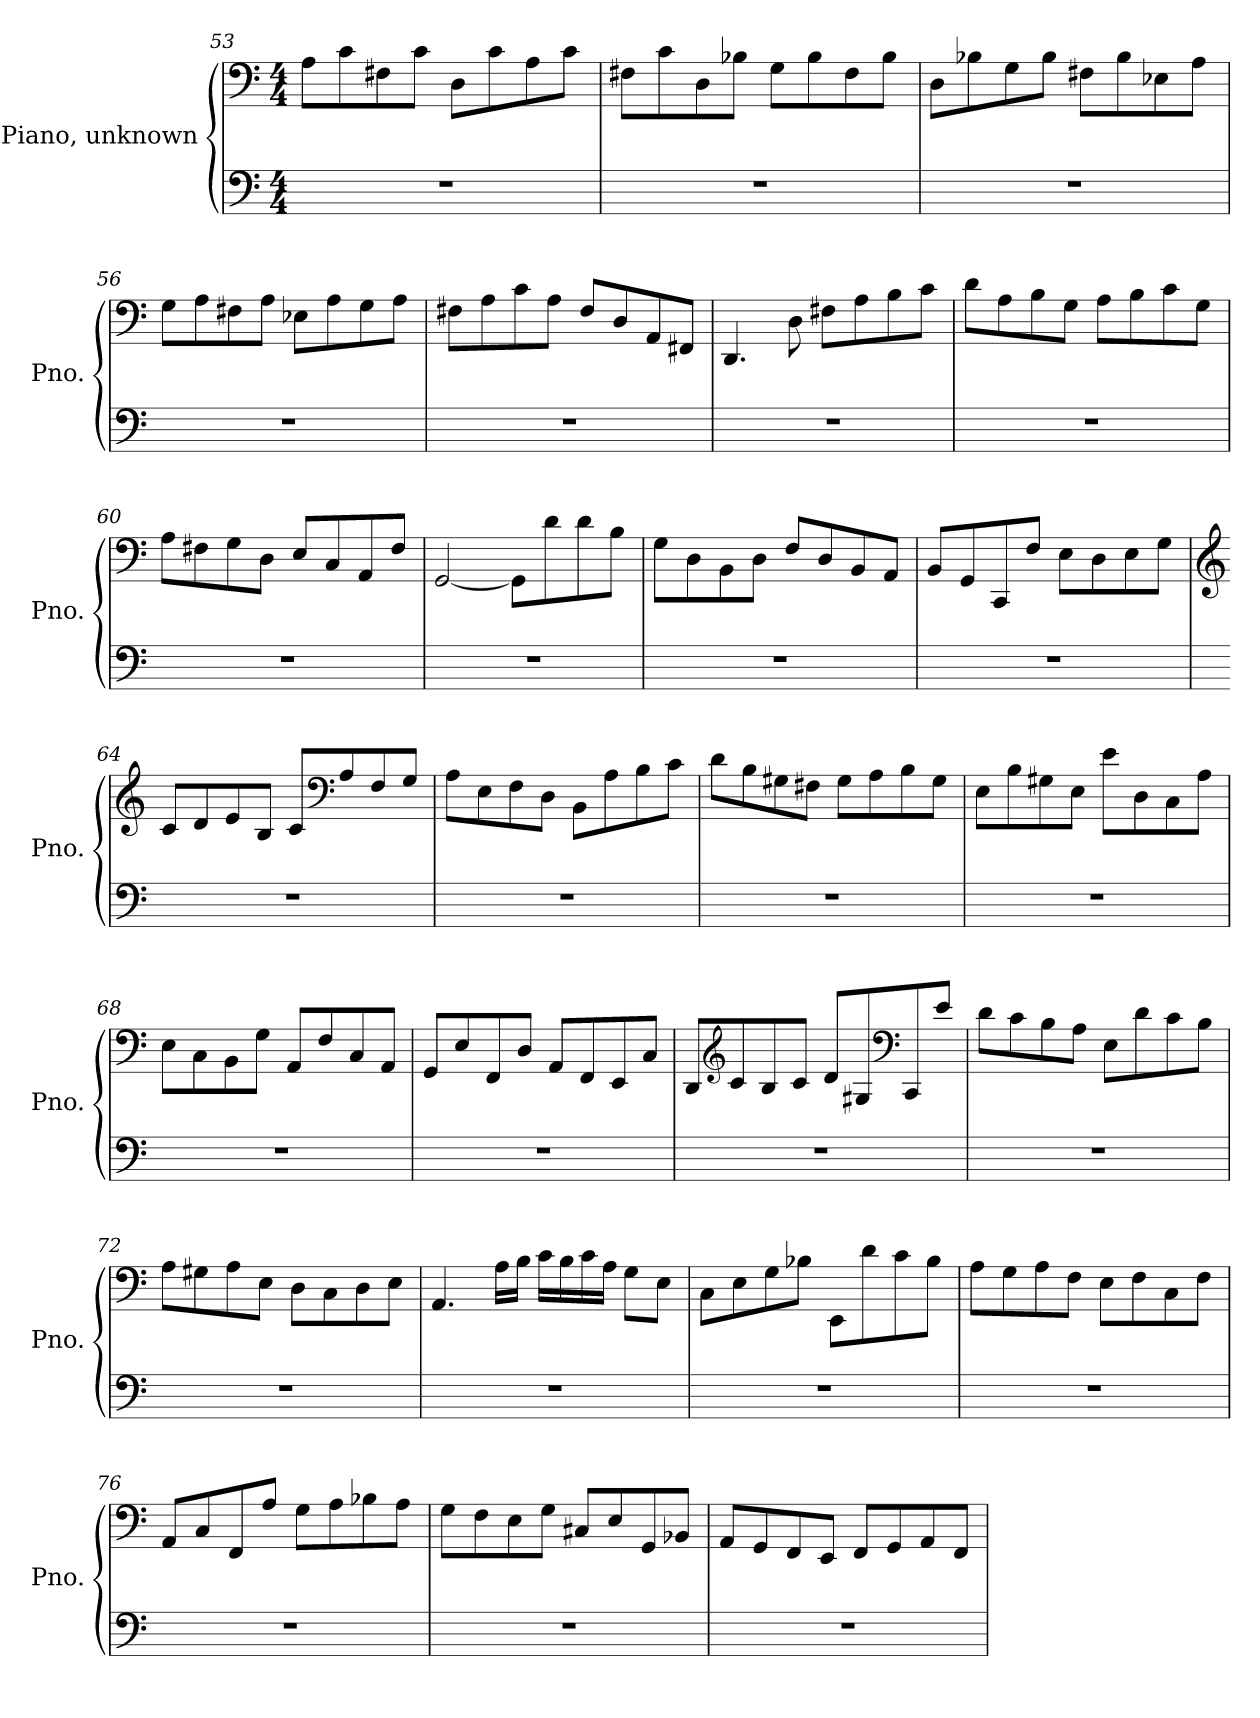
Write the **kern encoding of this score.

**kern	**kern
*part1	*part1
*staff2	*staff1
*I"Piano, unknown	*
*I'Pno.	*
*clefF4	*clefF4
*k[]	*k[]
*M4/4	*M4/4
=53	=53
1r	8A\L
.	8c\
.	8F#X\
.	8c\J
.	8D\L
.	8c\
.	8A\
.	8c\J
!!LO:PB:g=z
=54	=54
1r	8F#X\L
.	8c\
.	8D\
.	8B-X\J
.	8G\L
.	8B-\
.	8F#\
.	8B-\J
=55	=55
1r	8D\L
.	8B-X\
.	8G\
.	8B-\J
.	8F#X\L
.	8B-\
.	8E-X\
.	8A\J
=56	=56
1r	8G\L
.	8A\
.	8F#X\
.	8A\J
.	8E-X\L
.	8A\
.	8G\
.	8A\J
=57	=57
1r	8F#X\L
.	8A\
.	8c\
.	8A\J
.	8F#/L
.	8D/
.	8AA/
.	8FF#X/J
!!LO:LB:g=z
=58	=58
1r	4.DD/
.	8D\
.	8F#X\L
.	8A\
.	8B\
.	8c\J
=59	=59
1r	8d\L
.	8A\
.	8B\
.	8G\J
.	8A\L
.	8B\
.	8c\
.	8G\J
=60	=60
1r	8A\L
.	8F#X\
.	8G\
.	8D\J
.	8E/L
.	8C/
.	8AA/
.	8F#/J
=61	=61
1r	[2GG/
.	8GG\L]
.	8d\
.	8d\
.	8B\J
=62	=62
1r	8G\L
.	8D\
.	8BB\
.	8D\J
.	8F/L
.	8D/
.	8BB/
.	8AA/J
!!LO:LB:g=z
=63	=63
1r	8BB/L
.	8GG/
.	8CC/
.	8F/J
.	8E\L
.	8D\
.	8E\
.	8G\J
=64	=64
*	*clefG2
1r	8c/L
.	8d/
.	8e/
.	8B/J
.	8c/L
*	*clefF4
.	8A/
.	8F/
.	8G/J
=65	=65
1r	8A\L
.	8E\
.	8F\
.	8D\J
.	8BB\L
.	8A\
.	8B\
.	8c\J
=66	=66
1r	8d\L
.	8B\
.	8G#X\
.	8F#X\J
.	8G#\L
.	8A\
.	8B\
.	8G#\J
!!LO:LB:g=z
=67	=67
1r	8E\L
.	8B\
.	8G#X\
.	8E\J
.	8e\L
.	8D\
.	8C\
.	8A\J
=68	=68
1r	8E\L
.	8C\
.	8BB\
.	8G\J
.	8AA/L
.	8F/
.	8C/
.	8AA/J
=69	=69
1r	8GG/L
.	8E/
.	8FF/
.	8D/J
.	8AA/L
.	8FF/
.	8EE/
.	8C/J
=70	=70
1r	8DD/L
*	*clefG2
.	8c/
.	8B/
.	8c/J
.	8d/L
.	8G#X/
*	*clefF4
.	8CC/
.	8e/J
!!LO:LB:g=z
=71	=71
1r	8d\L
.	8c\
.	8B\
.	8A\J
.	8E\L
.	8d\
.	8c\
.	8B\J
=72	=72
1r	8A\L
.	8G#X\
.	8A\
.	8E\J
.	8D\L
.	8C\
.	8D\
.	8E\J
=73	=73
1r	4.AA/
.	16A\LL
.	16B\JJ
.	16c\LL
.	16B\
.	16c\
.	16A\JJ
.	8G\L
.	8E\J
=74	=74
1r	8C\L
.	8E\
.	8G\
.	8B-X\J
.	8EE\L
.	8d\
.	8c\
.	8B-\J
!!LO:LB:g=z
=75	=75
1r	8A\L
.	8G\
.	8A\
.	8F\J
.	8E\L
.	8F\
.	8C\
.	8F\J
=76	=76
1r	8AA/L
.	8C/
.	8FF/
.	8A/J
.	8G\L
.	8A\
.	8B-X\
.	8A\J
=77	=77
1r	8G\L
.	8F\
.	8E\
.	8G\J
.	8C#X/L
.	8E/
.	8GG/
.	8BB-X/J
=78	=78
1r	8AA/L
.	8GG/
.	8FF/
.	8EE/J
.	8FF/L
.	8GG/
.	8AA/
.	8FF/J
=	=
*-	*-
